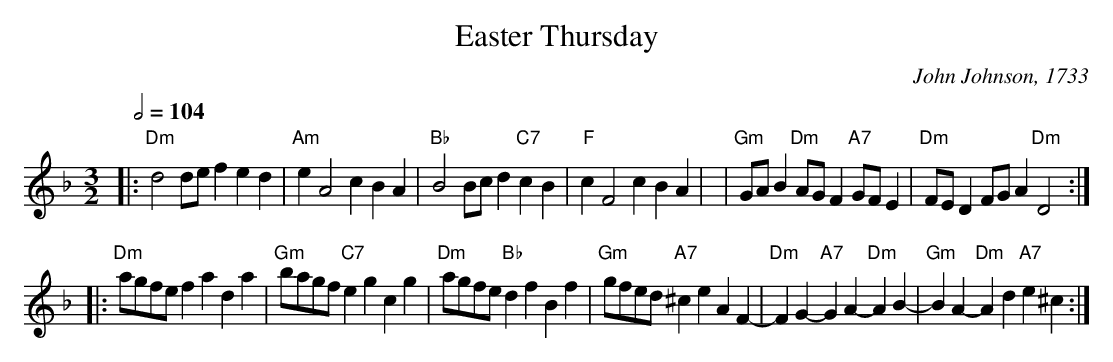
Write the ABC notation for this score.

X:1
T:Easter Thursday
C:John Johnson, 1733
Q:1/2=104
M:3/2
L:1/8
K:Dm
|: "Dm"d4 def2 e2d2 | "Am"e2A4 c2B2A2 | "Bb"B4 Bcd2 "C7"c2B2 | "F"c2F4 c2B2A2 |\
| "Gm"GAB2 "Dm"AGF2 "A7"GFE2 | "Dm"FED2 FGA2 "Dm"D4 :|
|: "Dm"agfe f2a2 d2a2 | "Gm"bagf "C7"e2g2 c2g2 | "Dm"agfe "Bb"d2f2 B2f2 | "Gm"gfed "A7"^c2e2 A2F2- |\
"Dm"F2G2- "A7"G2A2- "Dm"A2B2- | "Gm"B2A2- "Dm"A2d2 "A7"e2^c2 :|
